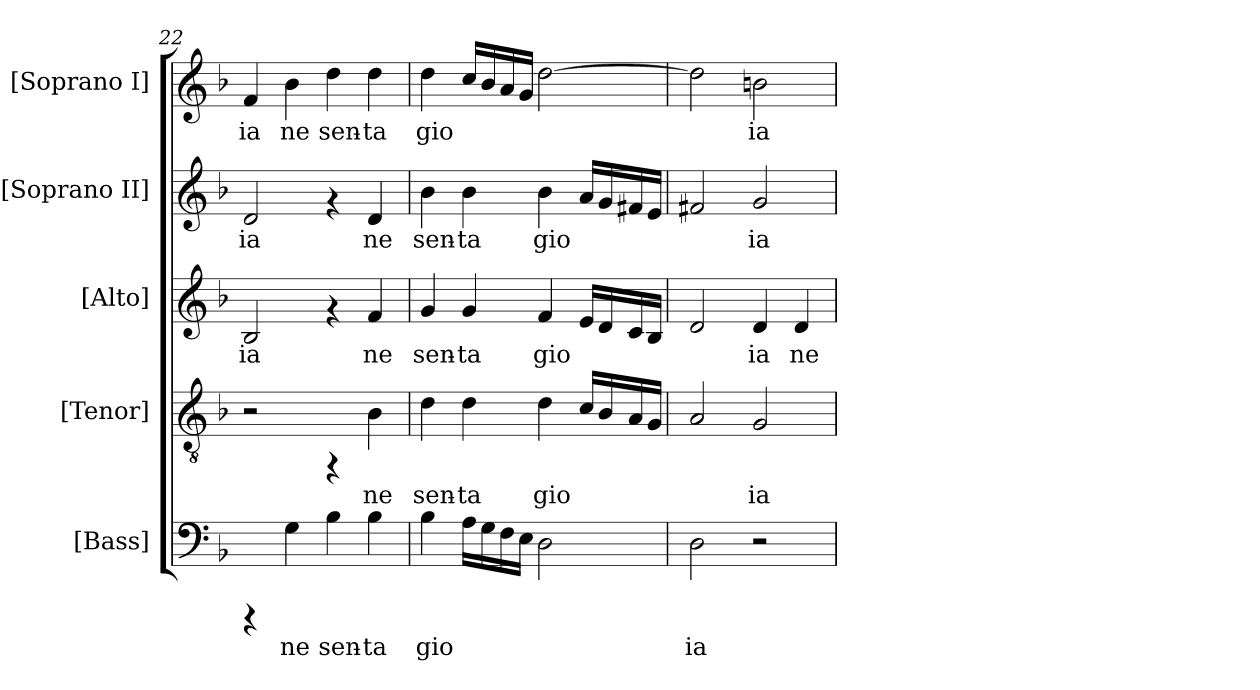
**kern	**text	**kern	**text	**kern	**text	**kern	**text	**kern	**text
*part5	*part5	*part4	*part4	*part3	*part3	*part2	*part2	*part1	*part1
*staff5	*staff5	*staff4	*staff4	*staff3	*staff3	*staff2	*staff2	*staff1	*staff1
*I"[Bass]	*	*I"[Tenor]	*	*I"[Alto]	*	*I"[Soprano II]	*	*I"[Soprano I]	*
*clefF4	*	*clefGv2	*	*clefG2	*	*clefG2	*	*clefG2	*
*k[b-]	*	*k[b-]	*	*k[b-]	*	*k[b-]	*	*k[b-]	*
*F:	*	*F:	*	*F:	*	*F:	*	*F:	*
=22	=22	=22	=22	=22	=22	=22	=22	=22	=22
!	!	!	!	!	!LO:LY:b:cj	!	!LO:LY:b:cj	!	!LO:LY:b:cj
4rCCC	.	2r	.	2B-/	-ia	2d/	-ia	4f/	-ia
!	!LO:LY:b:cj	!	!	!	!	!	!	!	!LO:LY:b:cj
4G\	ne	.	.	.	.	.	.	4b-\	ne
!	!LO:LY:b:cj	!	!	!	!	!	!	!	!LO:LY:b:cj
4B-\	sen-	4rFF	.	4rf	.	4rf	.	4dd\	sen-
!	!LO:LY:b:cj	!	!LO:LY:b:cj	!	!LO:LY:b:cj	!	!LO:LY:b:cj	!	!LO:LY:b:cj
4B-\	-ta	4B-\	ne	4f/	ne	4d/	ne	4dd\	-ta
=23	=23	=23	=23	=23	=23	=23	=23	=23	=23
!	!LO:LY:b:cj	!	!LO:LY:b:cj	!	!LO:LY:b:cj	!	!LO:LY:b:cj	!	!LO:LY:b:cj
4B-\	gio-	4d\	sen-	4g/	sen-	4b-\	sen-	4dd\	gio-
!	!LO:LY:b:cj	!	!LO:LY:b:cj	!	!LO:LY:b:cj	!	!LO:LY:b:cj	!	!LO:LY:b:cj
16A\L	--	4d\	-ta	4g/	-ta	4b-\	-ta	16cc/L	--
!	!LO:LY:b:cj	!	!	!	!	!	!	!	!LO:LY:b:cj
16G\	--	.	.	.	.	.	.	16b-/	--
!	!LO:LY:b:cj	!	!	!	!	!	!	!	!LO:LY:b:cj
16F\	--	.	.	.	.	.	.	16a/	--
!	!LO:LY:b:cj	!	!	!	!	!	!	!	!LO:LY:b:cj
16E\J	--	.	.	.	.	.	.	16g/J	--
!	!LO:LY:b:cj	!	!LO:LY:b:cj	!	!LO:LY:b:cj	!	!LO:LY:b:cj	!	!LO:LY:b:cj
2D\	--	4d\	gio-	4f/	gio-	4b-\	gio-	[>2dd\	--
!	!	!	!LO:LY:b:cj	!	!LO:LY:b:cj	!	!LO:LY:b:cj	!	!
.	.	16c/L	--	16e/L	--	16a/L	--	.	.
!	!	!	!LO:LY:b:cj	!	!LO:LY:b:cj	!	!LO:LY:b:cj	!	!
.	.	16B-/	--	16d/	--	16g/	--	.	.
!	!	!	!LO:LY:b:cj	!	!LO:LY:b:cj	!	!LO:LY:b:cj	!	!
.	.	16A/	--	16c/	--	16f#X/	--	.	.
!	!	!	!LO:LY:b:cj	!	!LO:LY:b:cj	!	!LO:LY:b:cj	!	!
.	.	16G/J	--	16B-/J	--	16e/J	--	.	.
!!LO:PB:g=z
=24	=24	=24	=24	=24	=24	=24	=24	=24	=24
!	!LO:LY:b:cj	!	!LO:LY:b:cj	!	!LO:LY:b:cj	!	!LO:LY:b:cj	!	!LO:LY:b:cj
2D\	-ia	2A/	--	2d/	--	2f#X/	--	2dd\]	--
!	!	!	!LO:LY:b:cj	!	!LO:LY:b:cj	!	!LO:LY:b:cj	!	!LO:LY:b:cj
2r	.	2G/	-ia	4d/	-ia	2g/	-ia	2bn\	-ia
!	!	!	!	!	!LO:LY:b:cj	!	!	!	!
.	.	.	.	4d/	ne	.	.	.	.
=	=	=	=	=	=	=	=	=	=
*-	*-	*-	*-	*-	*-	*-	*-	*-	*-
